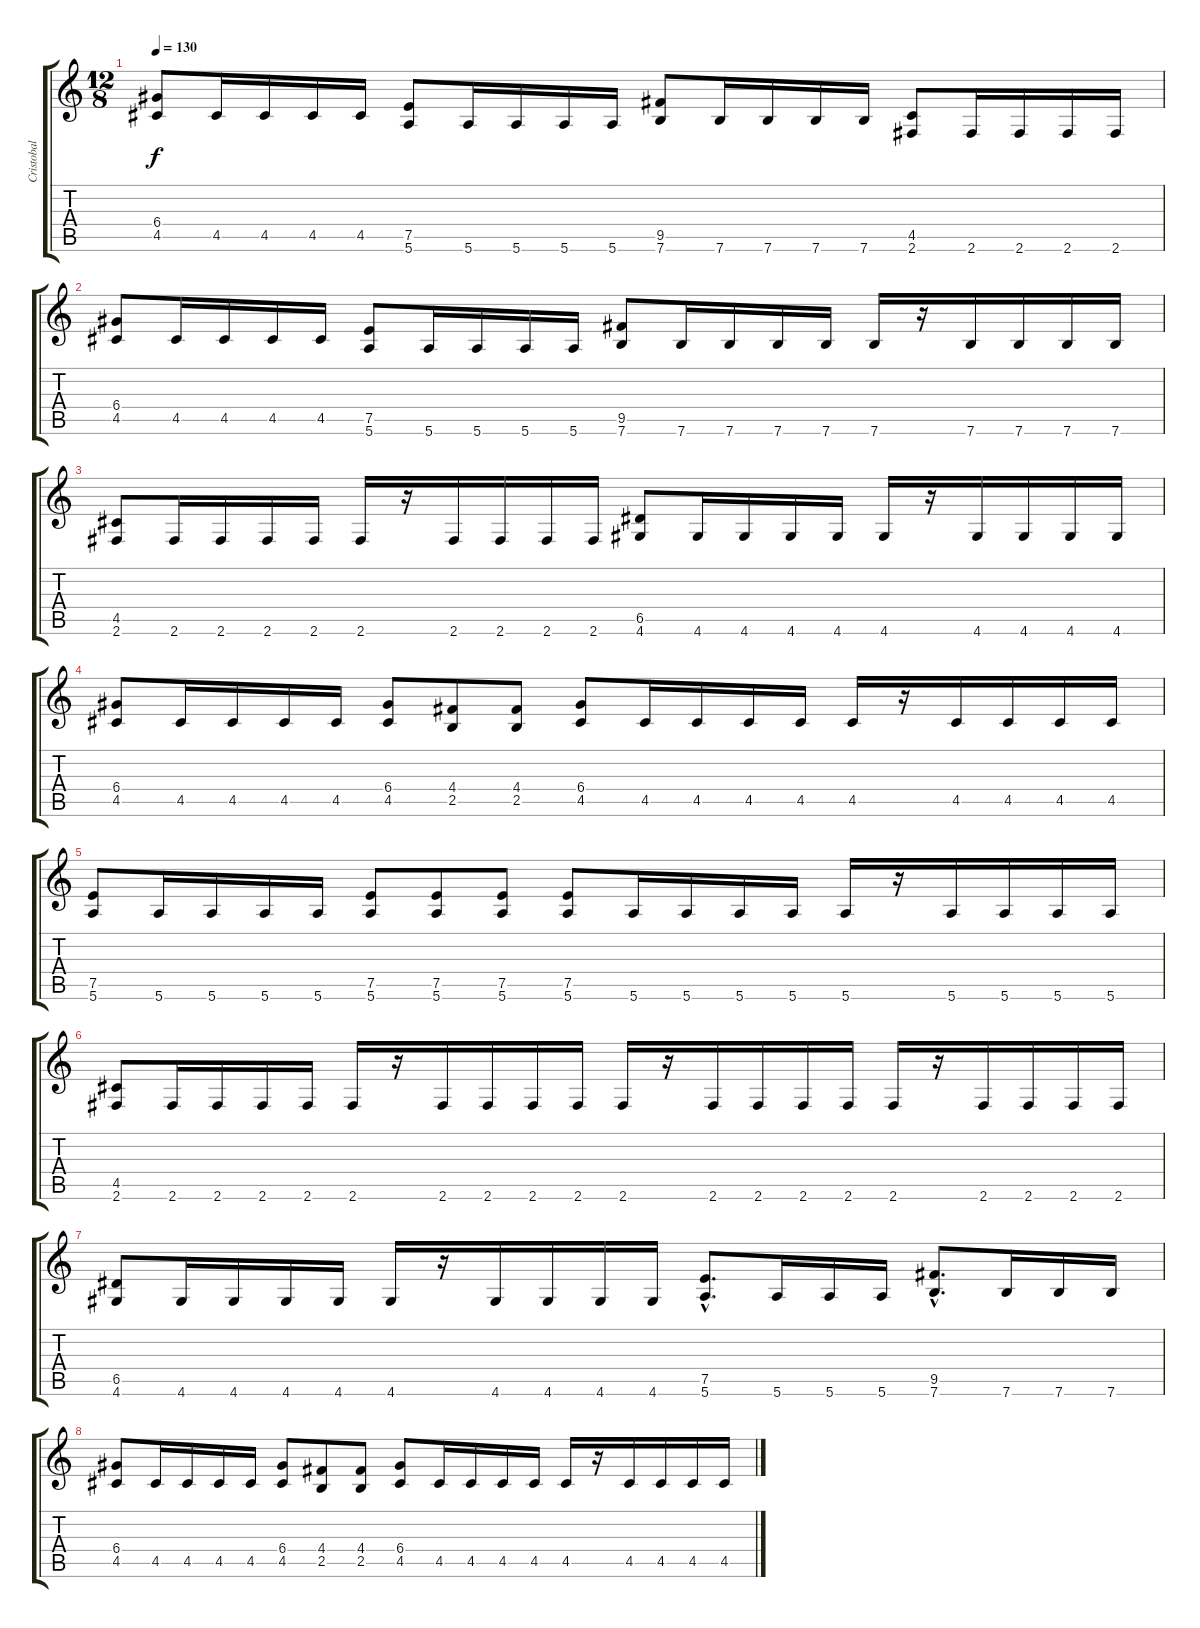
\track ("Cristobal" "Cristobal") {instrument distortionguitar}
\staff {score tabs}
\tuning (E4 B3 G3 D3 A2 E2) {hide}
\ts (12 8)
\tempo 130
\clef g2
\ks c
(6.4 4.5).8{dy f} 4.5.16 4.5.16 4.5.16 4.5.16 (7.5 5.6).8 5.6.16 5.6.16 5.6.16 5.6.16 (9.5 7.6).8 7.6.16 7.6.16 7.6.16 7.6.16 (4.5 2.6).8 2.6.16 2.6.16 2.6.16 2.6.16 |
(6.4 4.5).8 4.5.16 4.5.16 4.5.16 4.5.16 (7.5 5.6).8 5.6.16 5.6.16 5.6.16 5.6.16 (9.5 7.6).8 7.6.16 7.6.16 7.6.16 7.6.16 7.6.16 r.16 7.6.16 7.6.16 7.6.16 7.6.16 |
(4.5 2.6).8 2.6.16 2.6.16 2.6.16 2.6.16 2.6.16 r.16 2.6.16 2.6.16 2.6.16 2.6.16 (6.5 4.6).8 4.6.16 4.6.16 4.6.16 4.6.16 4.6.16 r.16 4.6.16 4.6.16 4.6.16 4.6.16 |
(6.4 4.5).8 4.5.16 4.5.16 4.5.16 4.5.16 (6.4 4.5).8 (4.4 2.5).8 (4.4 2.5).8 (6.4 4.5).8 4.5.16 4.5.16 4.5.16 4.5.16 4.5.16 r.16 4.5.16 4.5.16 4.5.16 4.5.16 |
(7.5 5.6).8 5.6.16 5.6.16 5.6.16 5.6.16 (7.5 5.6).8 (7.5 5.6).8 (7.5 5.6).8 (7.5 5.6).8 5.6.16 5.6.16 5.6.16 5.6.16 5.6.16 r.16 5.6.16 5.6.16 5.6.16 5.6.16 |
(4.5 2.6).8 2.6.16 2.6.16 2.6.16 2.6.16 2.6.16 r.16 2.6.16 2.6.16 2.6.16 2.6.16 2.6.16 r.16 2.6.16 2.6.16 2.6.16 2.6.16 2.6.16 r.16 2.6.16 2.6.16 2.6.16 2.6.16 |
(6.5 4.6).8 4.6.16 4.6.16 4.6.16 4.6.16 4.6.16 r.16 4.6.16 4.6.16 4.6.16 4.6.16 (7.5{hac} 5.6{hac}).8{d} 5.6.16 5.6.16 5.6.16 (9.5{hac} 7.6{hac}).8{d} 7.6.16 7.6.16 7.6.16 |
(6.4 4.5).8 4.5.16 4.5.16 4.5.16 4.5.16 (6.4 4.5).8 (4.4 2.5).8 (4.4 2.5).8 (6.4 4.5).8 4.5.16 4.5.16 4.5.16 4.5.16 4.5.16 r.16 4.5.16 4.5.16 4.5.16 4.5.16
